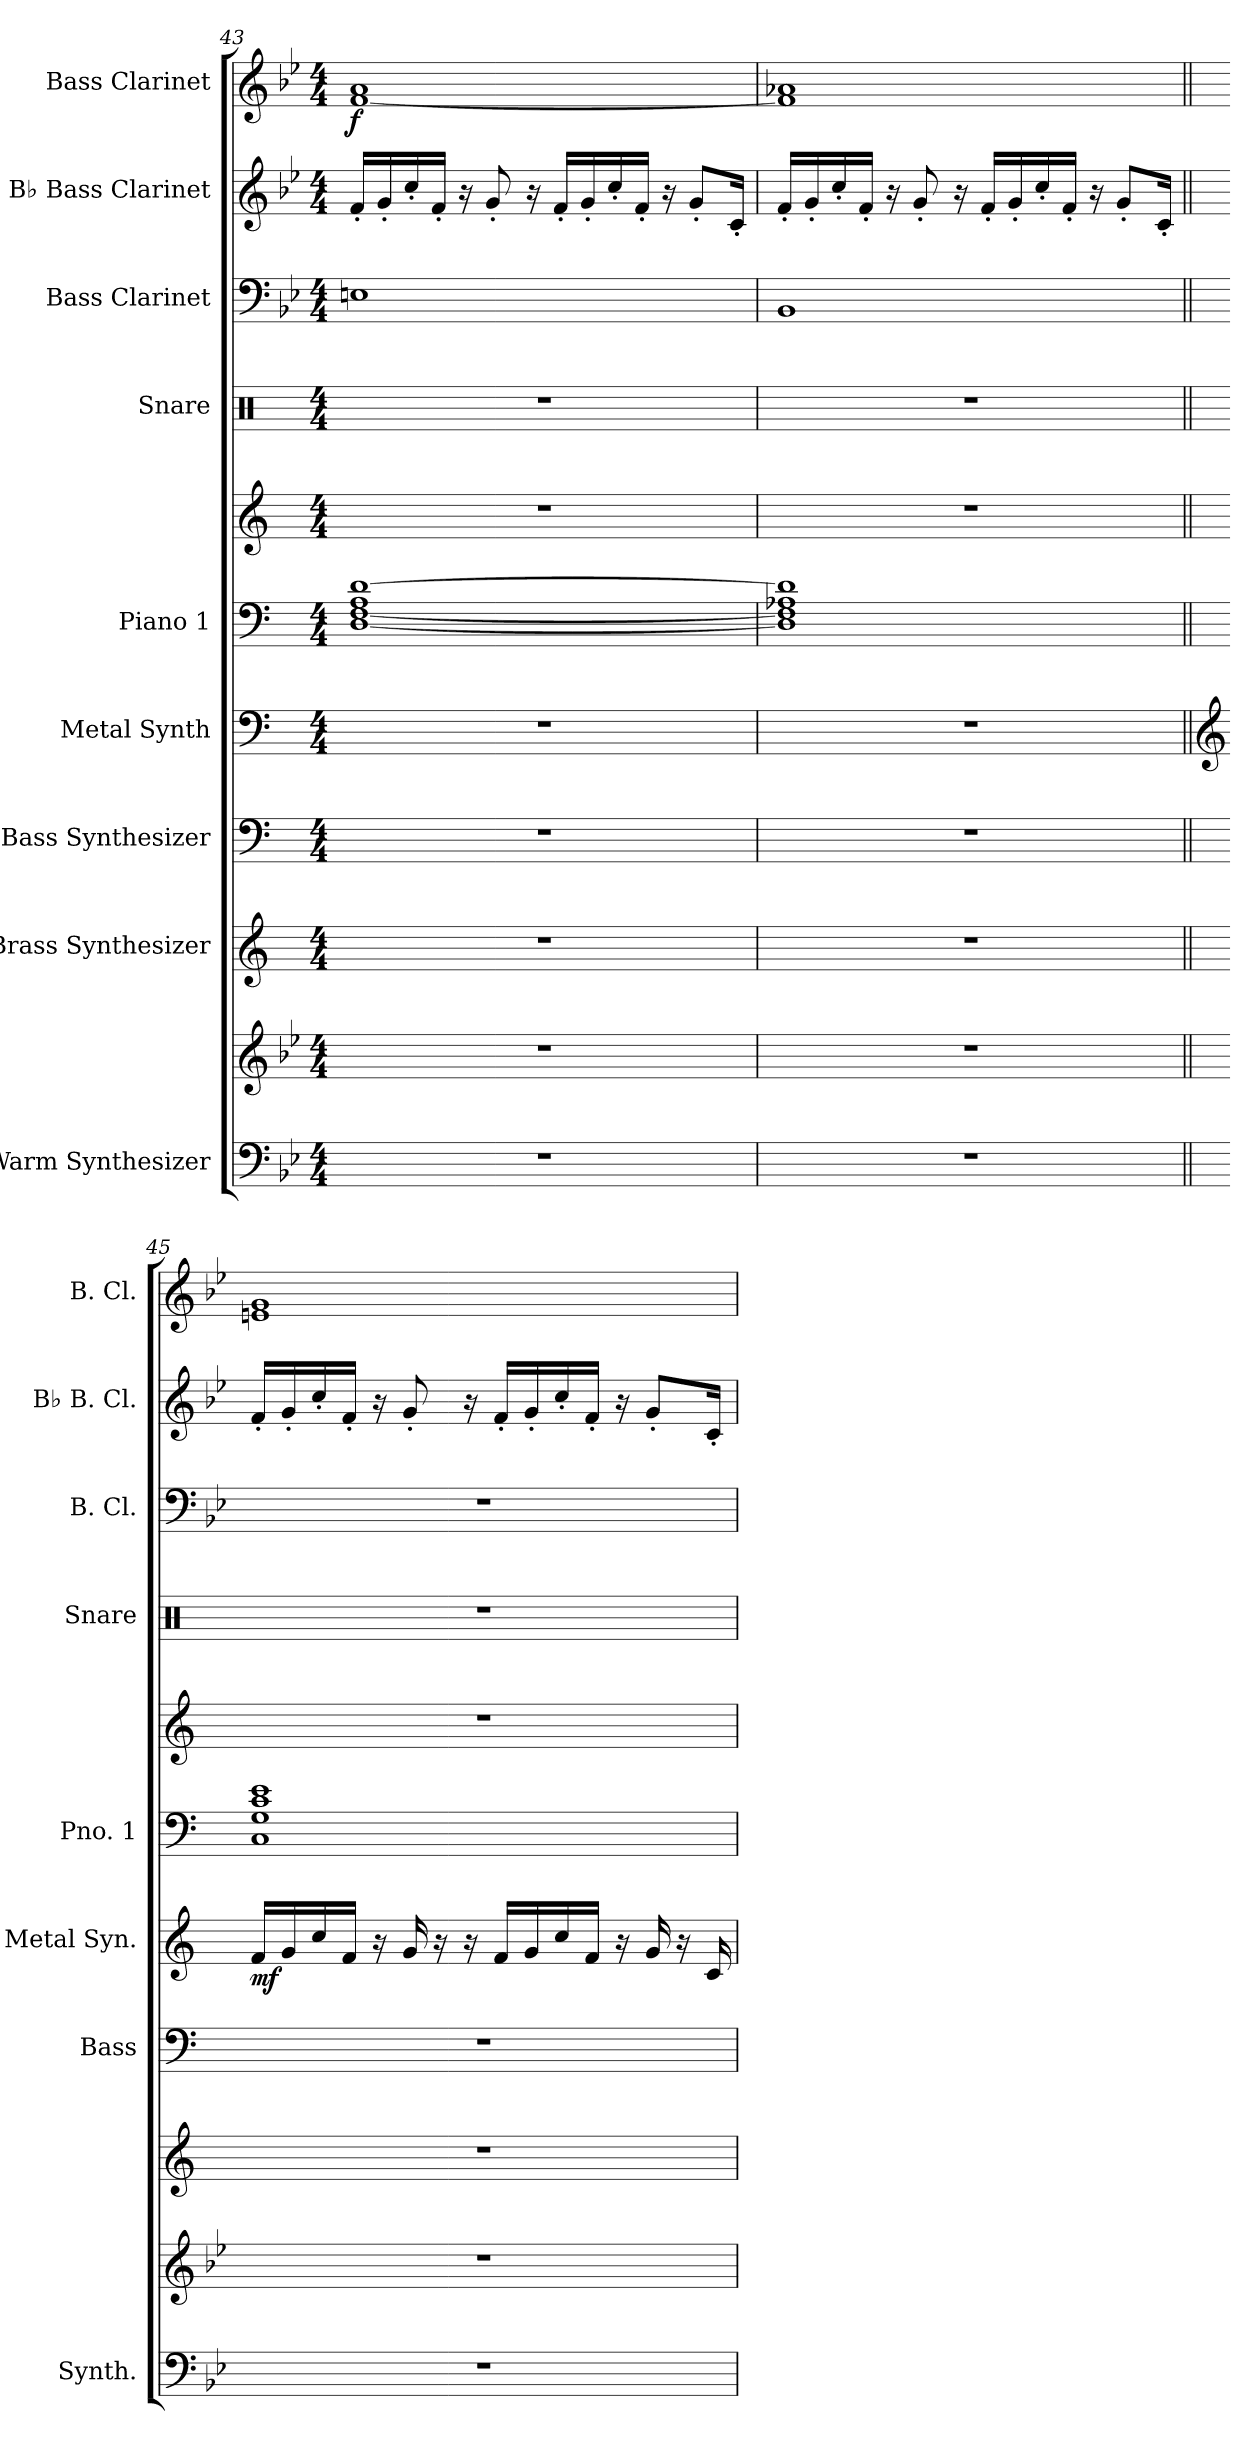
**kern	**kern	**kern	**kern	**kern	**dynam	**kern	**kern	**kern	**kern	**kern	**kern	**dynam
*part9	*part9	*part8	*part7	*part6	*part6	*part5	*part5	*part4	*part3	*part2	*part1	*part1
*staff11	*staff10	*staff9	*staff8	*staff7	*staff7	*staff6	*staff5	*staff4	*staff3	*staff2	*staff1	*staff1
*I"Warm Synthesizer	*	*I"Brass Synthesizer	*I"Bass Synthesizer	*I"Metal Synth	*	*I"Piano 1	*	*I"Snare	*I"Bass Clarinet	*I"B♭ Bass Clarinet	*I"Bass Clarinet	*
*I'Synth.	*	*	*I'Bass	*I'Metal Syn.	*	*I'Pno. 1	*	*I'Snare	*I'B. Cl.	*I'B♭ B. Cl.	*I'B. Cl.	*
*clefF4	*clefG2	*clefG2	*clefF4	*clefF4	*	*clefF4	*clefG2	*clefX	*clefF4	*clefG2	*clefG2	*
*	*	*	*	*	*	*	*	*	*ITrd1c2	*ITrd8c14	*ITrd8c14	*
*k[b-e-]	*k[b-e-]	*k[]	*k[]	*k[]	*	*k[]	*k[]	*k[]	*k[b-e-a-d-]	*k[b-e-]	*k[b-e-]	*
*M4/4	*M4/4	*M4/4	*M4/4	*M4/4	*	*M4/4	*M4/4	*M4/4	*M4/4	*M4/4	*M4/4	*
=43	=43	=43	=43	=43	=43	=43	=43	=43	=43	=43	=43	=43
!	!	!	!	!	!	!	!	!	!	!	!	!LO:DY:b
1r	1r	1r	1r	1r	.	[1D [<1F 1A [1d	1r	1r	1Dn	16F'/LL	[1F 1A	f
.	.	.	.	.	.	.	.	.	.	16G'/	.	.
.	.	.	.	.	.	.	.	.	.	16c'/	.	.
.	.	.	.	.	.	.	.	.	.	16F'/JJ	.	.
.	.	.	.	.	.	.	.	.	.	16r	.	.
.	.	.	.	.	.	.	.	.	.	8G'/	.	.
.	.	.	.	.	.	.	.	.	.	16r	.	.
.	.	.	.	.	.	.	.	.	.	16F'/LL	.	.
.	.	.	.	.	.	.	.	.	.	16G'/	.	.
.	.	.	.	.	.	.	.	.	.	16c'/	.	.
.	.	.	.	.	.	.	.	.	.	16F'/JJ	.	.
.	.	.	.	.	.	.	.	.	.	16r	.	.
.	.	.	.	.	.	.	.	.	.	8G'/L	.	.
.	.	.	.	.	.	.	.	.	.	16C'/Jk	.	.
=44	=44	=44	=44	=44	=44	=44	=44	=44	=44	=44	=44	=44
1r	1r	1r	1r	1r	.	1D] 1F] 1A-X 1d]	1r	1r	1AA-	16F'/LL	1F] 1A-X	.
.	.	.	.	.	.	.	.	.	.	16G'/	.	.
.	.	.	.	.	.	.	.	.	.	16c'/	.	.
.	.	.	.	.	.	.	.	.	.	16F'/JJ	.	.
.	.	.	.	.	.	.	.	.	.	16r	.	.
.	.	.	.	.	.	.	.	.	.	8G'/	.	.
.	.	.	.	.	.	.	.	.	.	16r	.	.
.	.	.	.	.	.	.	.	.	.	16F'/LL	.	.
.	.	.	.	.	.	.	.	.	.	16G'/	.	.
.	.	.	.	.	.	.	.	.	.	16c'/	.	.
.	.	.	.	.	.	.	.	.	.	16F'/JJ	.	.
.	.	.	.	.	.	.	.	.	.	16r	.	.
.	.	.	.	.	.	.	.	.	.	8G'/L	.	.
.	.	.	.	.	.	.	.	.	.	16C'/Jk	.	.
=45||	=45||	=45||	=45||	=45||	=45||	=45||	=45||	=45||	=45||	=45||	=45||	=45||
*	*	*	*	*clefG2	*	*	*	*	*	*	*	*
!	!	!	!	!	!LO:DY:b	!	!	!	!	!	!	!
1r	1r	1r	1r	16f/LL	mf	1C 1G 1c 1e	1r	1r	1r	16F'/LL	1En 1G	.
.	.	.	.	16g/	.	.	.	.	.	16G'/	.	.
.	.	.	.	16cc/	.	.	.	.	.	16c'/	.	.
.	.	.	.	16f/JJ	.	.	.	.	.	16F'/JJ	.	.
.	.	.	.	16r	.	.	.	.	.	16r	.	.
.	.	.	.	16g/	.	.	.	.	.	8G'/	.	.
.	.	.	.	16r	.	.	.	.	.	.	.	.
.	.	.	.	16r	.	.	.	.	.	16r	.	.
.	.	.	.	16f/LL	.	.	.	.	.	16F'/LL	.	.
.	.	.	.	16g/	.	.	.	.	.	16G'/	.	.
.	.	.	.	16cc/	.	.	.	.	.	16c'/	.	.
.	.	.	.	16f/JJ	.	.	.	.	.	16F'/JJ	.	.
.	.	.	.	16r	.	.	.	.	.	16r	.	.
.	.	.	.	16g/	.	.	.	.	.	8G'/L	.	.
.	.	.	.	16r	.	.	.	.	.	.	.	.
.	.	.	.	16c/	.	.	.	.	.	16C'/Jk	.	.
=	=	=	=	=	=	=	=	=	=	=	=	=
*-	*-	*-	*-	*-	*-	*-	*-	*-	*-	*-	*-	*-
